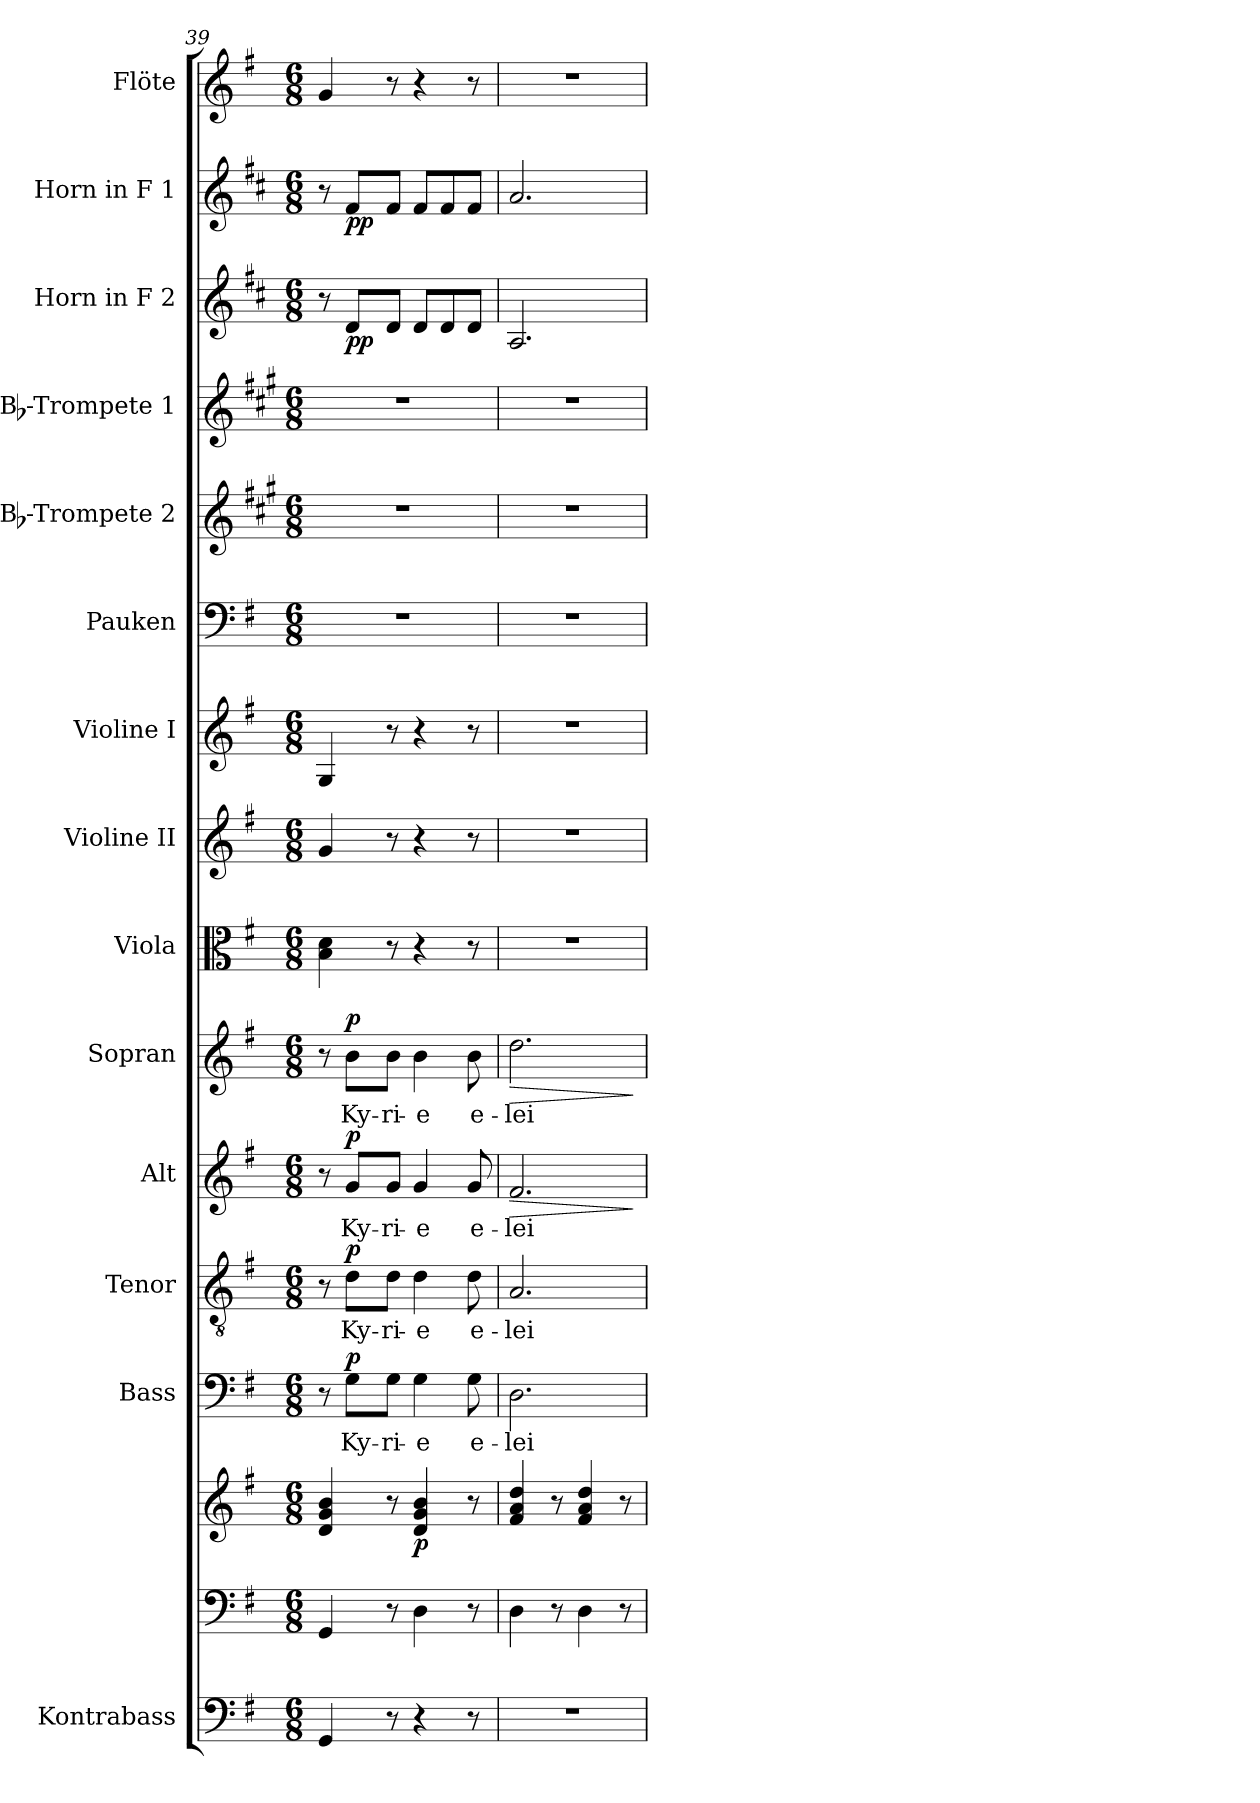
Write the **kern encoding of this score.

**kern	**kern	**kern	**dynam	**kern	**text	**dynam	**kern	**text	**dynam	**kern	**text	**dynam	**kern	**text	**dynam	**kern	**kern	**kern	**kern	**kern	**kern	**kern	**dynam	**kern	**dynam	**kern
*part15	*part14	*part14	*part14	*part13	*part13	*part13	*part12	*part12	*part12	*part11	*part11	*part11	*part10	*part10	*part10	*part9	*part8	*part7	*part6	*part5	*part4	*part3	*part3	*part2	*part2	*part1
*staff16	*staff15	*staff14	*staff14/15	*staff13	*staff13	*staff13	*staff12	*staff12	*staff12	*staff11	*staff11	*staff11	*staff10	*staff10	*staff10	*staff9	*staff8	*staff7	*staff6	*staff5	*staff4	*staff3	*staff3	*staff2	*staff2	*staff1
*I"Kontrabass	*	*	*	*I"Bass	*	*	*I"Tenor	*	*	*I"Alt	*	*	*I"Sopran	*	*	*I"Viola	*I"Violine II	*I"Violine I	*I"Pauken	*I"Bb-Trompete 2	*I"Bb-Trompete 1	*I"Horn in F 2	*	*I"Horn in F 1	*	*I"Flöte
*I'Kb.	*	*	*	*I'B.	*	*	*I'T.	*	*	*I'A.	*	*	*I'S.	*	*	*I'Vla.	*I'Vl. II	*I'Vl. I	*I'Pk.	*I'Bb Trp. 2	*I'Bb Trp. 1	*	*	*	*	*I'Fl.
*clefF4	*clefF4	*clefG2	*	*clefF4	*	*	*clefGv2	*	*	*clefG2	*	*	*clefG2	*	*	*clefC3	*clefG2	*clefG2	*clefF4	*clefG2	*clefG2	*clefG2	*	*clefG2	*	*clefG2
*ITrd7c12	*	*	*	*	*	*	*	*	*	*	*	*	*	*	*	*	*	*	*	*ITrd1c2	*ITrd1c2	*ITrd4c7	*	*ITrd4c7	*	*
*k[f#]	*k[f#]	*k[f#]	*	*k[f#]	*	*	*k[f#]	*	*	*k[f#]	*	*	*k[f#]	*	*	*k[f#]	*k[f#]	*k[f#]	*k[f#]	*k[f#]	*k[f#]	*k[f#]	*	*k[f#]	*	*k[f#]
*G:	*G:	*G:	*	*G:	*	*	*G:	*	*	*G:	*	*	*G:	*	*	*G:	*G:	*G:	*G:	*G:	*G:	*G:	*	*G:	*	*G:
*M6/8	*M6/8	*M6/8	*	*M6/8	*	*	*M6/8	*	*	*M6/8	*	*	*M6/8	*	*	*M6/8	*M6/8	*M6/8	*M6/8	*M6/8	*M6/8	*M6/8	*	*M6/8	*	*M6/8
=39	=39	=39	=39	=39	=39	=39	=39	=39	=39	=39	=39	=39	=39	=39	=39	=39	=39	=39	=39	=39	=39	=39	=39	=39	=39	=39
4GGG/	4GG/	4d/ 4g/ 4b/	.	8r	.	.	8r	.	.	8r	.	.	8r	.	.	4B\ 4d\	4g/	4G/	2.r	2.r	2.r	8r	.	8r	.	4g/
!	!	!	!	!	!LO:LY:b	!LO:DY:a	!	!LO:LY:b	!LO:DY:a	!	!LO:LY:b	!LO:DY:a	!	!LO:LY:b	!LO:DY:a	!	!	!	!	!	!	!	!LO:DY:b	!	!LO:DY:b	!
.	.	.	.	8G\L	Ky-	p	8d\L	Ky-	p	8g/L	Ky-	p	8b\L	Ky-	p	.	.	.	.	.	.	8G/L	pp	8B/L	pp	.
!	!	!	!	!	!LO:LY:b	!	!	!LO:LY:b	!	!	!LO:LY:b	!	!	!LO:LY:b	!	!	!	!	!	!	!	!	!	!	!	!
8r	8r	8r	.	8G\J	-ri-	.	8d\J	-ri-	.	8g/J	-ri-	.	8b\J	-ri-	.	8r	8r	8r	.	.	.	8G/J	.	8B/J	.	8r
!	!	!	!LO:DY:b	!	!LO:LY:b	!	!	!LO:LY:b	!	!	!LO:LY:b	!	!	!LO:LY:b	!	!	!	!	!	!	!	!	!	!	!	!
4r	4D\	4d/ 4g/ 4b/	p	4G\	-e	.	4d\	-e	.	4g/	-e	.	4b\	-e	.	4r	4r	4r	.	.	.	8G/L	.	8B/L	.	4r
.	.	.	.	.	.	.	.	.	.	.	.	.	.	.	.	.	.	.	.	.	.	8G/	.	8B/	.	.
!	!	!	!	!	!LO:LY:b	!	!	!LO:LY:b	!	!	!LO:LY:b	!	!	!LO:LY:b	!	!	!	!	!	!	!	!	!	!	!	!
8r	8r	8r	.	8G\	e-	.	8d\	e-	.	8g/	e-	.	8b\	e-	.	8r	8r	8r	.	.	.	8G/J	.	8B/J	.	8r
=40	=40	=40	=40	=40	=40	=40	=40	=40	=40	=40	=40	=40	=40	=40	=40	=40	=40	=40	=40	=40	=40	=40	=40	=40	=40	=40
!	!	!	!	!	!LO:LY:b	!	!	!LO:LY:b	!	!	!LO:LY:b	!LO:HP:b	!	!LO:LY:b	!LO:HP:b	!	!	!	!	!	!	!	!	!	!	!
2.r	4D\	4f#/ 4a/ 4dd/	.	2.D\	-lei-	.	2.A/	-lei-	.	2.f#/	-lei-	>	2.dd\	-lei-	>	2.r	2.r	2.r	2.r	2.r	2.r	2.D/	.	2.d/	.	2.r
.	8r	8r	.	.	.	.	.	.	.	.	.	.	.	.	.	.	.	.	.	.	.	.	.	.	.	.
.	4D\	4f#/ 4a/ 4dd/	.	.	.	.	.	.	.	.	.	.	.	.	.	.	.	.	.	.	.	.	.	.	.	.
.	8r	8r	.	.	.	.	.	.	.	.	.	.	.	.	.	.	.	.	.	.	.	.	.	.	.	.
.	.	.	.	.	.	.	.	.	.	.	.	]	.	.	]	.	.	.	.	.	.	.	.	.	.	.
=	=	=	=	=	=	=	=	=	=	=	=	=	=	=	=	=	=	=	=	=	=	=	=	=	=	=
*-	*-	*-	*-	*-	*-	*-	*-	*-	*-	*-	*-	*-	*-	*-	*-	*-	*-	*-	*-	*-	*-	*-	*-	*-	*-	*-
